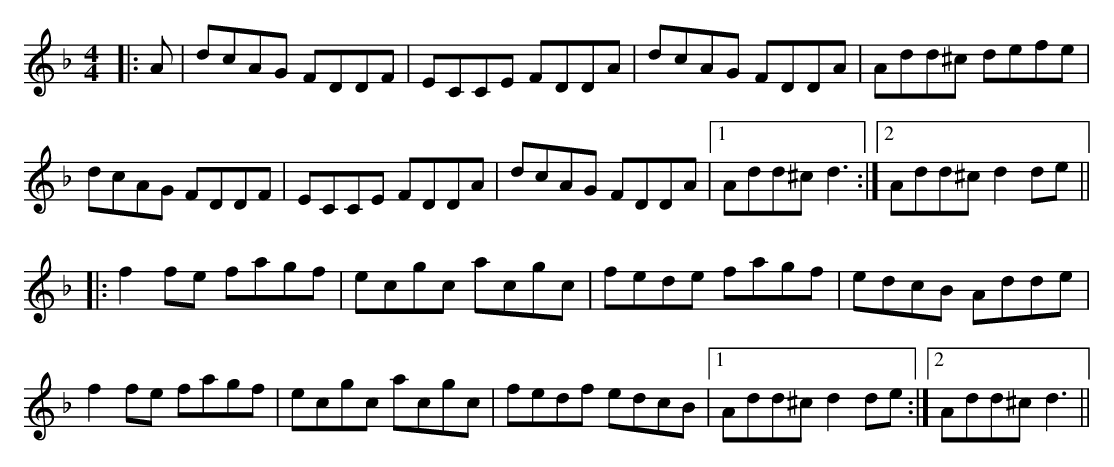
X:1
M:4/4
K:Dmin
|:A|dcAG FDDF|ECCE FDDA|dcAG FDDA|Add^c defe|
dcAG FDDF|ECCE FDDA|dcAG FDDA|1 Add^c d3:|2 Add^c d2de||
|:f2fe fagf|ecgc acgc|fede fagf|edcB Adde|
f2fe fagf|ecgc acgc|fedf edcB|1 Add^c d2de:|2 Add^c d3||
